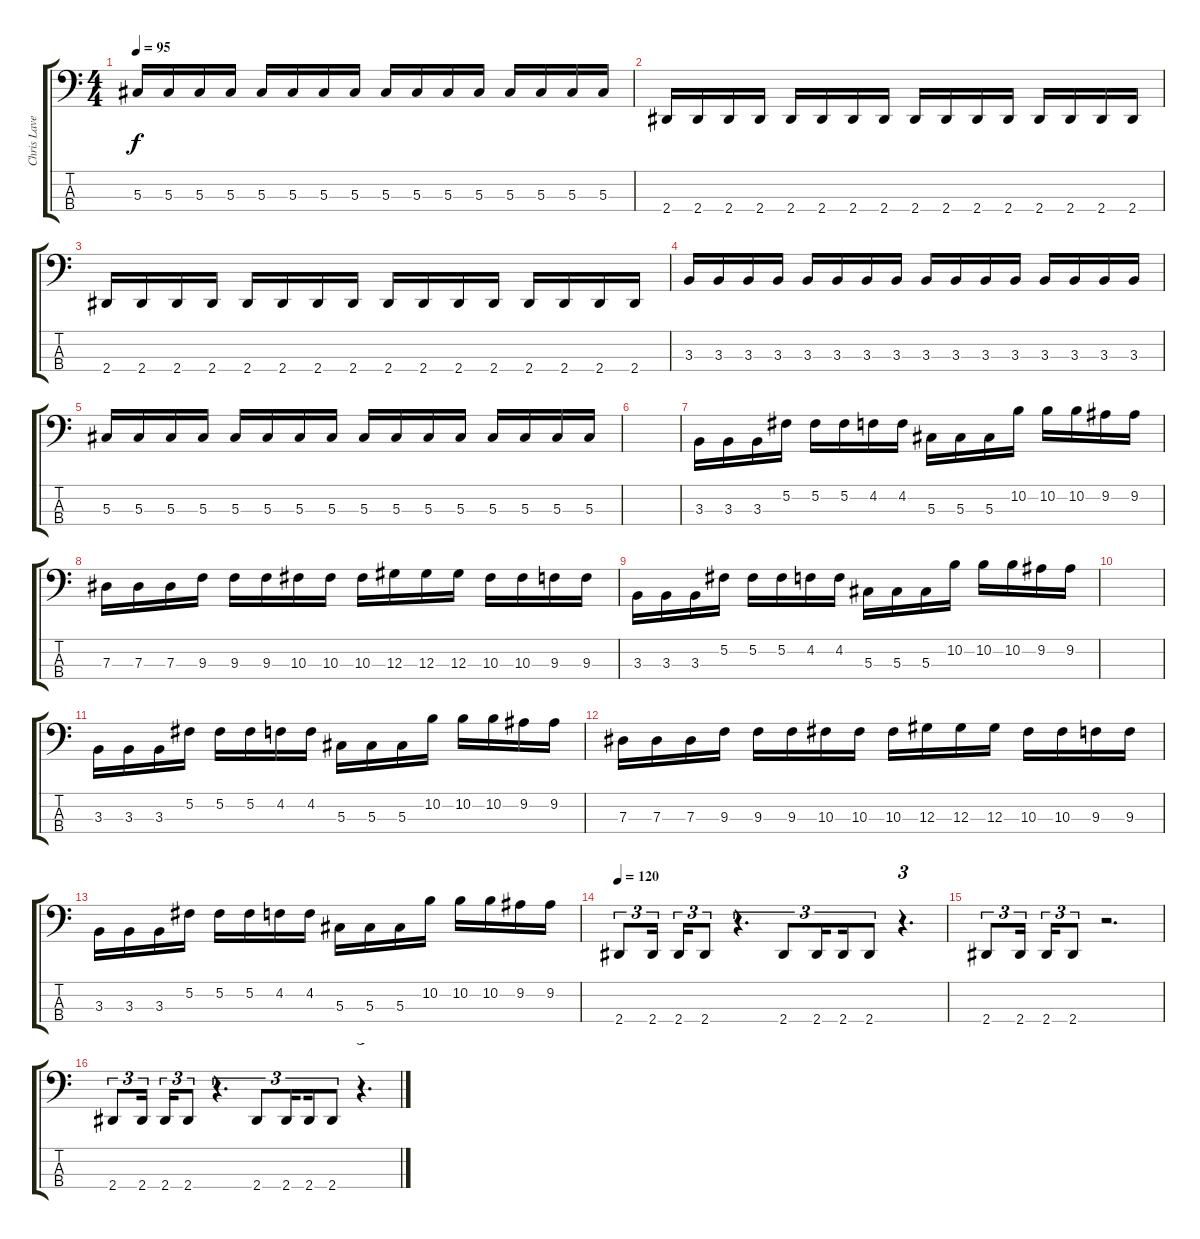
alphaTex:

\track ("Chris Lavery (Bass)" "Chris Lave") {instrument electricbasspick}
\staff {score tabs}
\tuning (Gb2 Db2 Ab1 Db1) {hide}
\ts (4 4)
\tempo 95
\clef f4
\ks c
5.3.16{dy f} 5.3.16 5.3.16 5.3.16 5.3.16 5.3.16 5.3.16 5.3.16 5.3.16 5.3.16 5.3.16 5.3.16 5.3.16 5.3.16 5.3.16 5.3.16 |
2.4.16 2.4.16 2.4.16 2.4.16 2.4.16 2.4.16 2.4.16 2.4.16 2.4.16 2.4.16 2.4.16 2.4.16 2.4.16 2.4.16 2.4.16 2.4.16 |
2.4.16 2.4.16 2.4.16 2.4.16 2.4.16 2.4.16 2.4.16 2.4.16 2.4.16 2.4.16 2.4.16 2.4.16 2.4.16 2.4.16 2.4.16 2.4.16 |
3.3.16 3.3.16 3.3.16 3.3.16 3.3.16 3.3.16 3.3.16 3.3.16 3.3.16 3.3.16 3.3.16 3.3.16 3.3.16 3.3.16 3.3.16 3.3.16 |
5.3.16 5.3.16 5.3.16 5.3.16 5.3.16 5.3.16 5.3.16 5.3.16 5.3.16 5.3.16 5.3.16 5.3.16 5.3.16 5.3.16 5.3.16 5.3.16 |
|
3.3.16 3.3.16 3.3.16 5.2.16 5.2.16 5.2.16 4.2.16 4.2.16 5.3.16 5.3.16 5.3.16 10.2.16 10.2.16 10.2.16 9.2.16 9.2.16 |
7.3.16 7.3.16 7.3.16 9.3.16 9.3.16 9.3.16 10.3.16 10.3.16 10.3.16 12.3.16 12.3.16 12.3.16 10.3.16 10.3.16 9.3.16 9.3.16 |
3.3.16 3.3.16 3.3.16 5.2.16 5.2.16 5.2.16 4.2.16 4.2.16 5.3.16 5.3.16 5.3.16 10.2.16 10.2.16 10.2.16 9.2.16 9.2.16 |
|
3.3.16 3.3.16 3.3.16 5.2.16 5.2.16 5.2.16 4.2.16 4.2.16 5.3.16 5.3.16 5.3.16 10.2.16 10.2.16 10.2.16 9.2.16 9.2.16 |
7.3.16 7.3.16 7.3.16 9.3.16 9.3.16 9.3.16 10.3.16 10.3.16 10.3.16 12.3.16 12.3.16 12.3.16 10.3.16 10.3.16 9.3.16 9.3.16 |
3.3.16 3.3.16 3.3.16 5.2.16 5.2.16 5.2.16 4.2.16 4.2.16 5.3.16 5.3.16 5.3.16 10.2.16 10.2.16 10.2.16 9.2.16 9.2.16 |
\tempo 120
2.4.8{tu (3 2)} 2.4.16{tu (3 2) beam splitsecondary} 2.4.16{tu (3 2)} 2.4.8{tu (3 2)} r.4{d tu (3 2)} 2.4.8{tu (3 2)} 2.4.16{tu (3 2) beam splitsecondary} 2.4.16{tu (3 2)} 2.4.8{tu (3 2)} r.4{d tu (3 2)} |
2.4.8{tu (3 2)} 2.4.16{tu (3 2) beam splitsecondary} 2.4.16{tu (3 2)} 2.4.8{tu (3 2)} r.2{d} |
2.4.8{tu (3 2)} 2.4.16{tu (3 2) beam splitsecondary} 2.4.16{tu (3 2)} 2.4.8{tu (3 2)} r.4{d tu (3 2)} 2.4.8{tu (3 2)} 2.4.16{tu (3 2) beam splitsecondary} 2.4.16{tu (3 2)} 2.4.8{tu (3 2)} r.4{d tu (3 2)}
